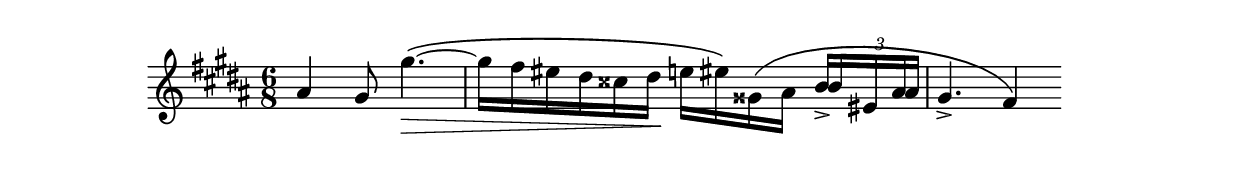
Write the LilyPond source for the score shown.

\version "2.16.2"

\relative c' { 
  \clef treble
  \time 6/8
  \key b \major
  ais'4 gis8 gis'4.~\>\(
  gis16 fis eis dis cisis dis\! e eis\) gisis,\( ais 
    << 
      {
        \override TupletNumber #'stencil = ##f
        \times 2/3
        {
          b16\accent[ s ais]
        }
      } 
      \new Voice
      {
        \times 2/3 {
          b16 eis, ais
        }
      }
    >>
  \stemUp gis4.\accent fis4\)
}
